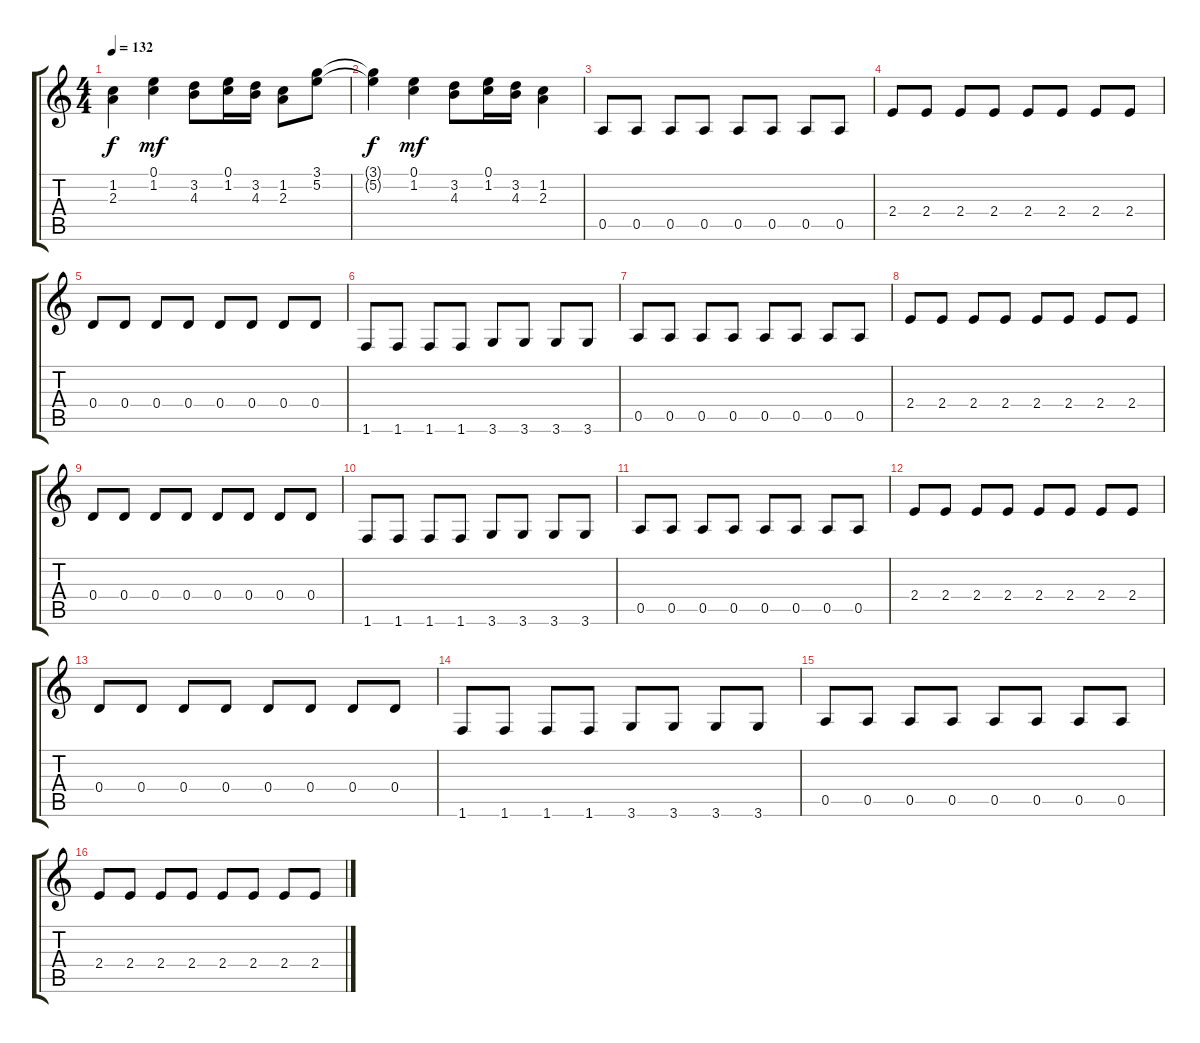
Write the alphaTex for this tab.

\track "" {instrument distortionguitar}
\staff {score tabs}
\tuning (E4 B3 G3 D3 A2 E2) {hide}
\ts (4 4)
\tempo 132
\clef g2
\ks c
(1.2{t} 2.3{t}).4{dy f} (0.1 1.2).4{dy mf} (3.2 4.3).8 (0.1 1.2).16 (3.2 4.3).16 (1.2 2.3).8 (3.1 5.2).8 |
(3.1{t} 5.2{t}).4{dy f} (0.1 1.2).4{dy mf} (3.2 4.3).8 (0.1 1.2).16 (3.2 4.3).16 (1.2 2.3).4 |
0.5.8 0.5.8 0.5.8 0.5.8 0.5.8 0.5.8 0.5.8 0.5.8 |
2.4.8 2.4.8 2.4.8 2.4.8 2.4.8 2.4.8 2.4.8 2.4.8 |
0.4.8 0.4.8 0.4.8 0.4.8 0.4.8 0.4.8 0.4.8 0.4.8 |
1.6.8 1.6.8 1.6.8 1.6.8 3.6.8 3.6.8 3.6.8 3.6.8 |
0.5.8 0.5.8 0.5.8 0.5.8 0.5.8 0.5.8 0.5.8 0.5.8 |
2.4.8 2.4.8 2.4.8 2.4.8 2.4.8 2.4.8 2.4.8 2.4.8 |
0.4.8 0.4.8 0.4.8 0.4.8 0.4.8 0.4.8 0.4.8 0.4.8 |
1.6.8 1.6.8 1.6.8 1.6.8 3.6.8 3.6.8 3.6.8 3.6.8 |
0.5.8 0.5.8 0.5.8 0.5.8 0.5.8 0.5.8 0.5.8 0.5.8 |
2.4.8 2.4.8 2.4.8 2.4.8 2.4.8 2.4.8 2.4.8 2.4.8 |
0.4.8 0.4.8 0.4.8 0.4.8 0.4.8 0.4.8 0.4.8 0.4.8 |
1.6.8 1.6.8 1.6.8 1.6.8 3.6.8 3.6.8 3.6.8 3.6.8 |
0.5.8 0.5.8 0.5.8 0.5.8 0.5.8 0.5.8 0.5.8 0.5.8 |
2.4.8 2.4.8 2.4.8 2.4.8 2.4.8 2.4.8 2.4.8 2.4.8
